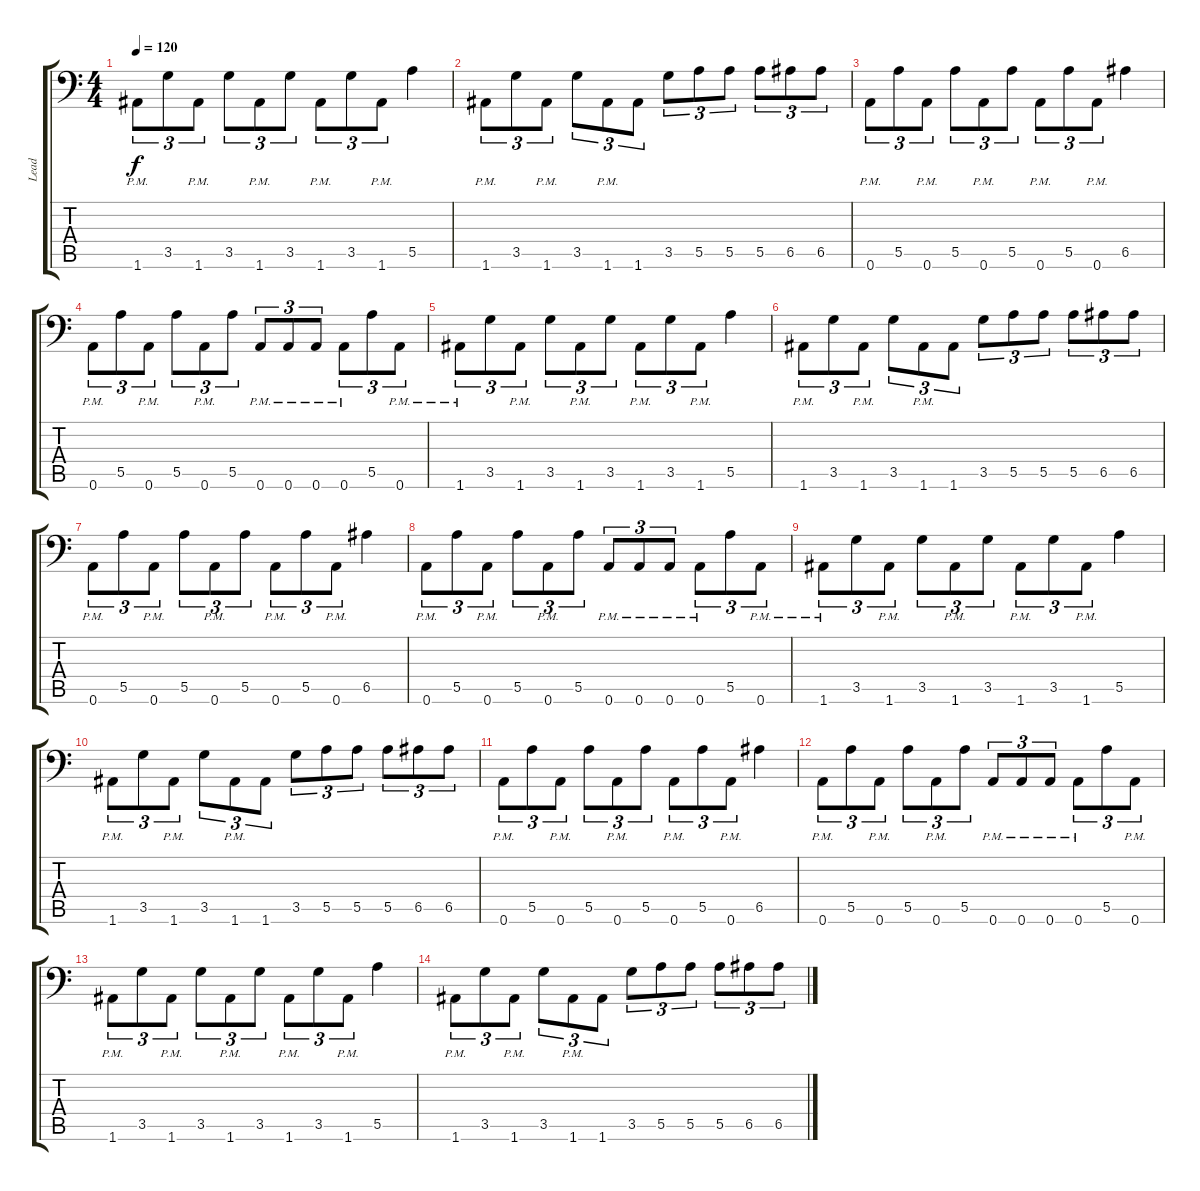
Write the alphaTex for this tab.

\track ("Lead" "Lead") {instrument distortionguitar}
\staff {score tabs}
\tuning (B3 Gb3 D3 A2 E2 A1) {hide}
\ts (4 4)
\tempo 120
\clef f4
\ks c
1.6{pm}.8{tu (3 2) dy f} 3.5.8{tu (3 2)} 1.6{pm}.8{tu (3 2)} 3.5.8{tu (3 2)} 1.6{pm}.8{tu (3 2)} 3.5.8{tu (3 2)} 1.6{pm}.8{tu (3 2)} 3.5.8{tu (3 2)} 1.6{pm}.8{tu (3 2)} 5.5.4 |
1.6{pm}.8{tu (3 2)} 3.5.8{tu (3 2)} 1.6{pm}.8{tu (3 2)} 3.5.8{tu (3 2)} 1.6{pm}.8{tu (3 2)} 1.6.8{tu (3 2)} 3.5.8{tu (3 2)} 5.5.8{tu (3 2)} 5.5.8{tu (3 2)} 5.5.8{tu (3 2)} 6.5.8{tu (3 2)} 6.5.8{tu (3 2)} |
0.6{pm}.8{tu (3 2)} 5.5.8{tu (3 2)} 0.6{pm}.8{tu (3 2)} 5.5.8{tu (3 2)} 0.6{pm}.8{tu (3 2)} 5.5.8{tu (3 2)} 0.6{pm}.8{tu (3 2)} 5.5.8{tu (3 2)} 0.6{pm}.8{tu (3 2)} 6.5.4 |
0.6{pm}.8{tu (3 2)} 5.5.8{tu (3 2)} 0.6{pm}.8{tu (3 2)} 5.5.8{tu (3 2)} 0.6{pm}.8{tu (3 2)} 5.5.8{tu (3 2)} 0.6{pm}.8{tu (3 2)} 0.6{pm}.8{tu (3 2)} 0.6{pm}.8{tu (3 2)} 0.6{pm}.8{tu (3 2)} 5.5.8{tu (3 2)} 0.6{pm}.8{tu (3 2)} |
1.6{pm}.8{tu (3 2)} 3.5.8{tu (3 2)} 1.6{pm}.8{tu (3 2)} 3.5.8{tu (3 2)} 1.6{pm}.8{tu (3 2)} 3.5.8{tu (3 2)} 1.6{pm}.8{tu (3 2)} 3.5.8{tu (3 2)} 1.6{pm}.8{tu (3 2)} 5.5.4 |
1.6{pm}.8{tu (3 2)} 3.5.8{tu (3 2)} 1.6{pm}.8{tu (3 2)} 3.5.8{tu (3 2)} 1.6{pm}.8{tu (3 2)} 1.6.8{tu (3 2)} 3.5.8{tu (3 2)} 5.5.8{tu (3 2)} 5.5.8{tu (3 2)} 5.5.8{tu (3 2)} 6.5.8{tu (3 2)} 6.5.8{tu (3 2)} |
0.6{pm}.8{tu (3 2)} 5.5.8{tu (3 2)} 0.6{pm}.8{tu (3 2)} 5.5.8{tu (3 2)} 0.6{pm}.8{tu (3 2)} 5.5.8{tu (3 2)} 0.6{pm}.8{tu (3 2)} 5.5.8{tu (3 2)} 0.6{pm}.8{tu (3 2)} 6.5.4 |
0.6{pm}.8{tu (3 2)} 5.5.8{tu (3 2)} 0.6{pm}.8{tu (3 2)} 5.5.8{tu (3 2)} 0.6{pm}.8{tu (3 2)} 5.5.8{tu (3 2)} 0.6{pm}.8{tu (3 2)} 0.6{pm}.8{tu (3 2)} 0.6{pm}.8{tu (3 2)} 0.6{pm}.8{tu (3 2)} 5.5.8{tu (3 2)} 0.6{pm}.8{tu (3 2)} |
1.6{pm}.8{tu (3 2)} 3.5.8{tu (3 2)} 1.6{pm}.8{tu (3 2)} 3.5.8{tu (3 2)} 1.6{pm}.8{tu (3 2)} 3.5.8{tu (3 2)} 1.6{pm}.8{tu (3 2)} 3.5.8{tu (3 2)} 1.6{pm}.8{tu (3 2)} 5.5.4 |
1.6{pm}.8{tu (3 2)} 3.5.8{tu (3 2)} 1.6{pm}.8{tu (3 2)} 3.5.8{tu (3 2)} 1.6{pm}.8{tu (3 2)} 1.6.8{tu (3 2)} 3.5.8{tu (3 2)} 5.5.8{tu (3 2)} 5.5.8{tu (3 2)} 5.5.8{tu (3 2)} 6.5.8{tu (3 2)} 6.5.8{tu (3 2)} |
0.6{pm}.8{tu (3 2)} 5.5.8{tu (3 2)} 0.6{pm}.8{tu (3 2)} 5.5.8{tu (3 2)} 0.6{pm}.8{tu (3 2)} 5.5.8{tu (3 2)} 0.6{pm}.8{tu (3 2)} 5.5.8{tu (3 2)} 0.6{pm}.8{tu (3 2)} 6.5.4 |
0.6{pm}.8{tu (3 2)} 5.5.8{tu (3 2)} 0.6{pm}.8{tu (3 2)} 5.5.8{tu (3 2)} 0.6{pm}.8{tu (3 2)} 5.5.8{tu (3 2)} 0.6{pm}.8{tu (3 2)} 0.6{pm}.8{tu (3 2)} 0.6{pm}.8{tu (3 2)} 0.6{pm}.8{tu (3 2)} 5.5.8{tu (3 2)} 0.6{pm}.8{tu (3 2)} |
1.6{pm}.8{tu (3 2)} 3.5.8{tu (3 2)} 1.6{pm}.8{tu (3 2)} 3.5.8{tu (3 2)} 1.6{pm}.8{tu (3 2)} 3.5.8{tu (3 2)} 1.6{pm}.8{tu (3 2)} 3.5.8{tu (3 2)} 1.6{pm}.8{tu (3 2)} 5.5.4 |
1.6{pm}.8{tu (3 2)} 3.5.8{tu (3 2)} 1.6{pm}.8{tu (3 2)} 3.5.8{tu (3 2)} 1.6{pm}.8{tu (3 2)} 1.6.8{tu (3 2)} 3.5.8{tu (3 2)} 5.5.8{tu (3 2)} 5.5.8{tu (3 2)} 5.5.8{tu (3 2)} 6.5.8{tu (3 2)} 6.5.8{tu (3 2)}
